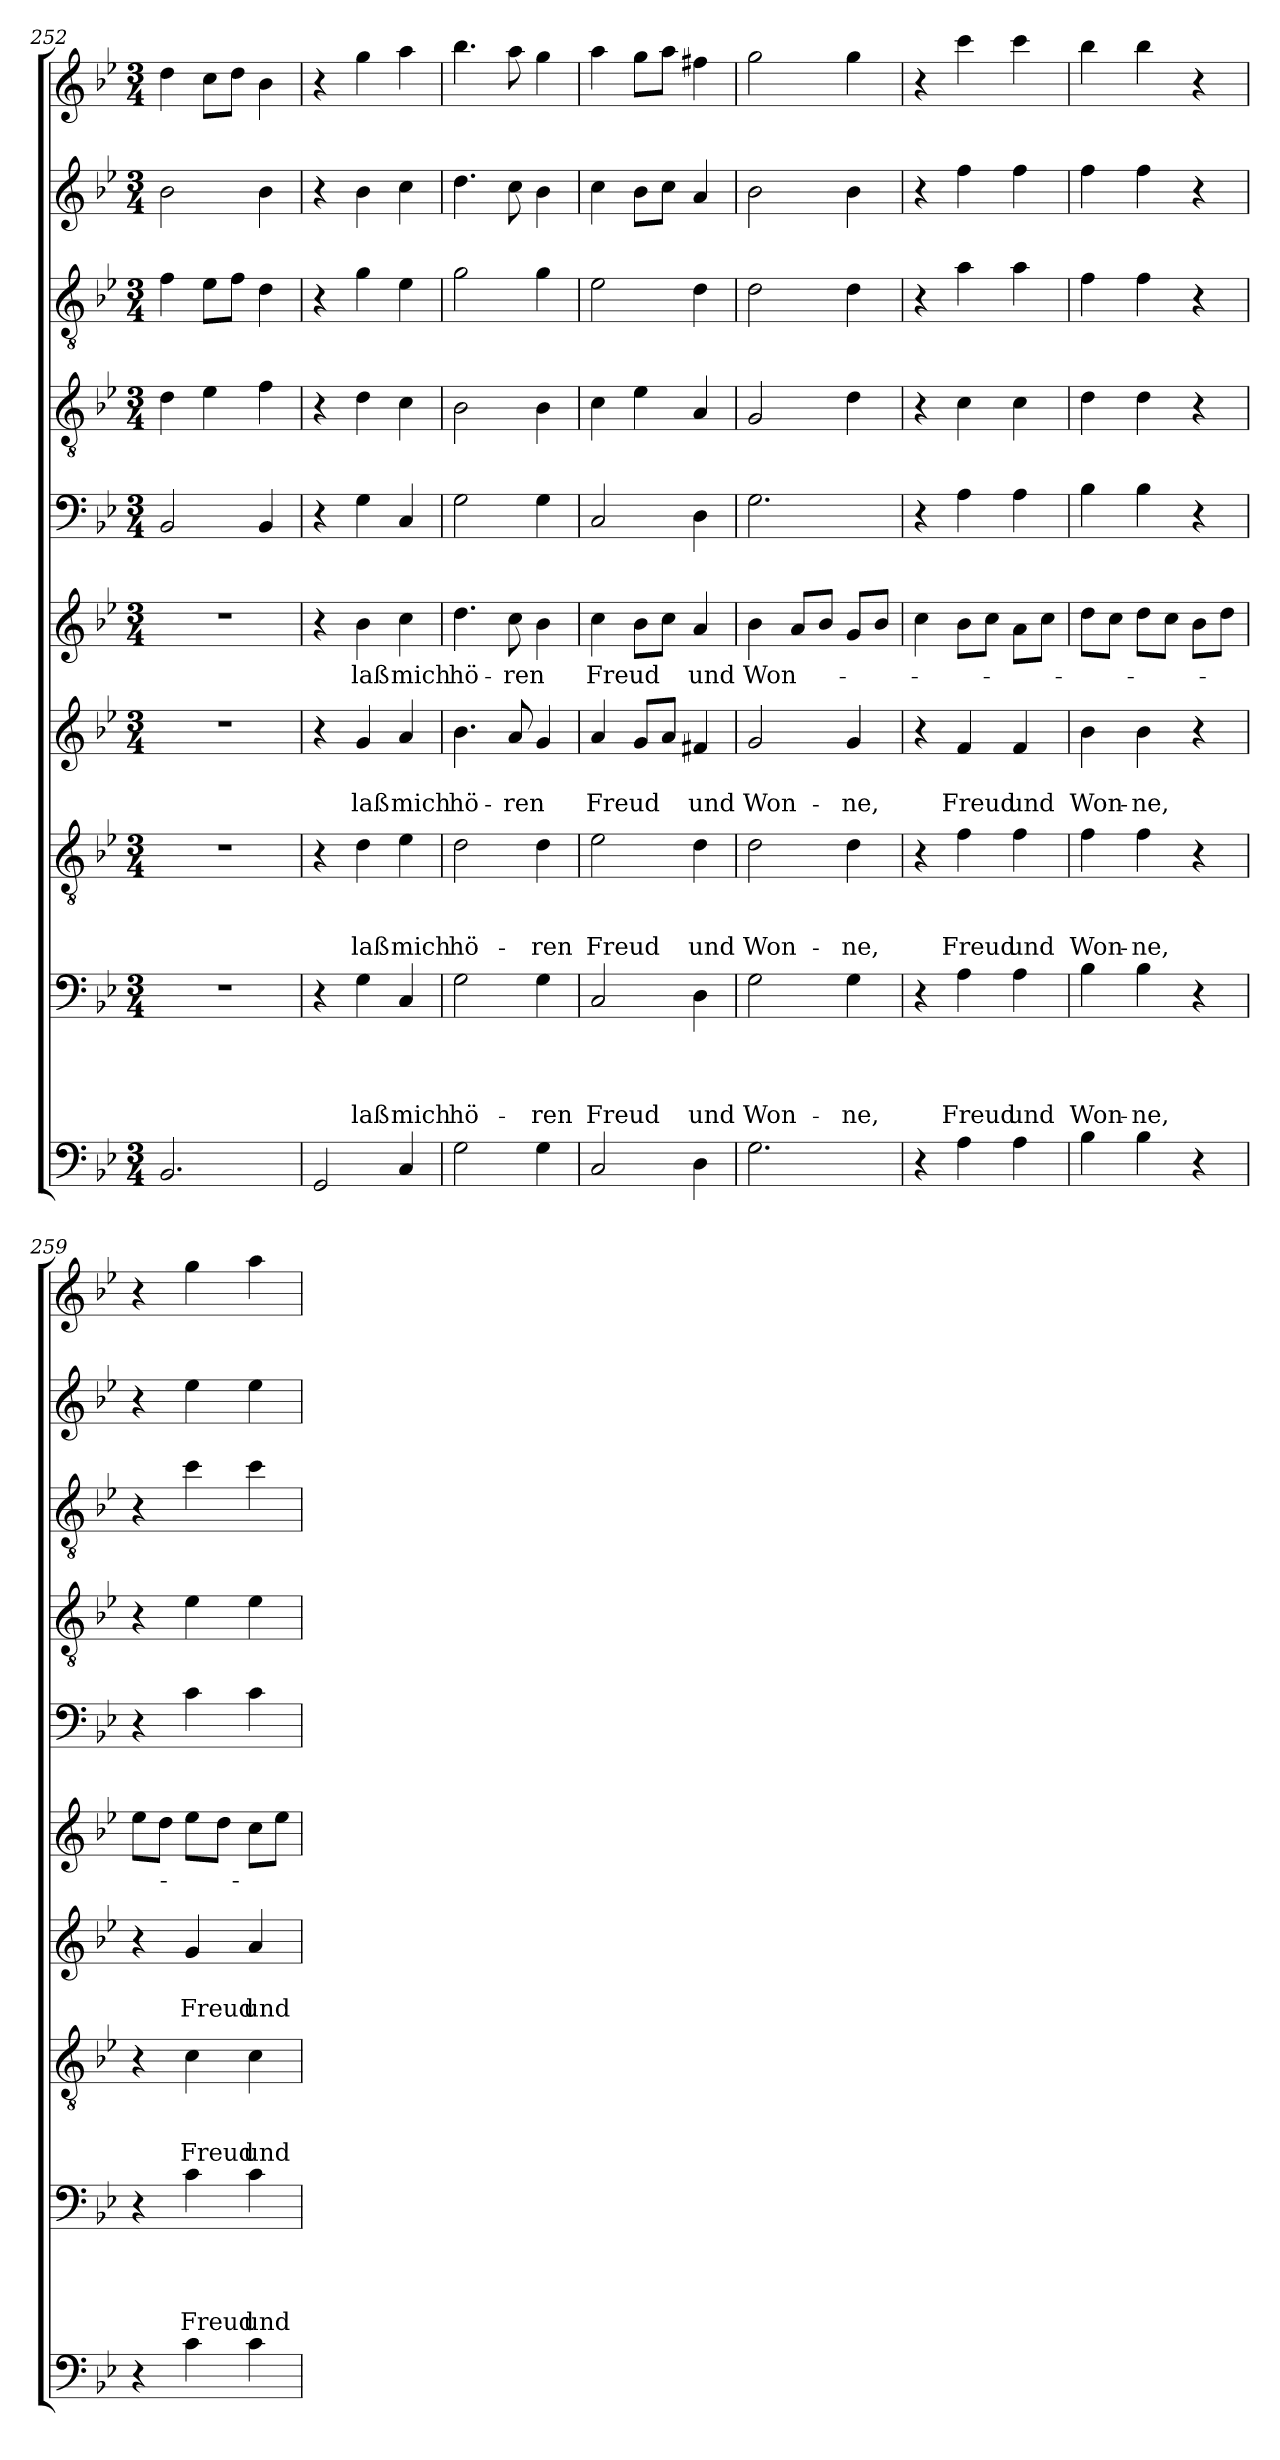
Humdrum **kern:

**kern	**kern	**text	**text	**text	**text	**kern	**text	**text	**text	**kern	**text	**text	**kern	**text	**kern	**kern	**kern	**kern	**kern
*part10	*part9	*part9	*part9	*part9	*part9	*part8	*part8	*part8	*part8	*part7	*part7	*part7	*part6	*part6	*part5	*part4	*part3	*part2	*part1
*staff10	*staff9	*staff9	*staff9	*staff9	*staff9	*staff8	*staff8	*staff8	*staff8	*staff7	*staff7	*staff7	*staff6	*staff6	*staff5	*staff4	*staff3	*staff2	*staff1
*clefF4	*clefF4	*	*	*	*	*clefGv2	*	*	*	*clefG2	*	*	*clefG2	*	*clefF4	*clefGv2	*clefGv2	*clefG2	*clefG2
*k[b-e-]	*k[b-e-]	*	*	*	*	*k[b-e-]	*	*	*	*k[b-e-]	*	*	*k[b-e-]	*	*k[b-e-]	*k[b-e-]	*k[b-e-]	*k[b-e-]	*k[b-e-]
*g:	*g:	*	*	*	*	*g:	*	*	*	*g:	*	*	*g:	*	*g:	*g:	*g:	*g:	*g:
*M3/4	*M3/4	*	*	*	*	*M3/4	*	*	*	*M3/4	*	*	*M3/4	*	*M3/4	*M3/4	*M3/4	*M3/4	*M3/4
=252	=252	=252	=252	=252	=252	=252	=252	=252	=252	=252	=252	=252	=252	=252	=252	=252	=252	=252	=252
2.BB-/	2.r	.	.	.	.	2.r	.	.	.	2.r	.	.	2.r	.	2BB-/	4d\	4f\	2b-\	4dd\
.	.	.	.	.	.	.	.	.	.	.	.	.	.	.	.	4e-\	8e-\L	.	8cc\L
.	.	.	.	.	.	.	.	.	.	.	.	.	.	.	.	.	8f\J	.	8dd\J
.	.	.	.	.	.	.	.	.	.	.	.	.	.	.	4BB-/	4f\	4d\	4b-\	4b-\
=253	=253	=253	=253	=253	=253	=253	=253	=253	=253	=253	=253	=253	=253	=253	=253	=253	=253	=253	=253
2GG/	4r	.	.	.	.	4r	.	.	.	4r	.	.	4r	.	4r	4r	4r	4r	4r
.	4G\	.	.	.	laß	4d\	.	.	laß	4g/	.	laß	4b-\	laß	4G\	4d\	4g\	4b-\	4gg\
4C/	4C/	.	.	.	mich	4e-\	.	.	mich	4a/	.	mich	4cc\	mich	4C/	4c\	4e-\	4cc\	4aa\
=254	=254	=254	=254	=254	=254	=254	=254	=254	=254	=254	=254	=254	=254	=254	=254	=254	=254	=254	=254
2G\	2G\	.	.	.	hö-	2d\	.	.	hö-	4.b-\	.	hö-	4.dd\	hö-	2G\	2B-\	2g\	4.dd\	4.bb-\
.	.	.	.	.	.	.	.	.	.	8a/	.	-ren	8cc\	-ren	.	.	.	8cc\	8aa\
4G\	4G\	.	.	.	-ren	4d\	.	.	-ren	4g/	.	.	4b-\	.	4G\	4B-\	4g\	4b-\	4gg\
!!LO:LB:g=z
=255	=255	=255	=255	=255	=255	=255	=255	=255	=255	=255	=255	=255	=255	=255	=255	=255	=255	=255	=255
2C/	2C/	.	.	.	Freud	2e-\	.	.	Freud	4a/	.	Freud	4cc\	Freud	2C/	4c\	2e-\	4cc\	4aa\
.	.	.	.	.	.	.	.	.	.	8g/L	.	.	8b-\L	.	.	4e-\	.	8b-\L	8gg\L
.	.	.	.	.	.	.	.	.	.	8a/J	.	.	8cc\J	.	.	.	.	8cc\J	8aa\J
4D\	4D\	.	.	.	und	4d\	.	.	und	4f#X/	.	und	4a/	und	4D\	4A/	4d\	4a/	4ff#X\
=256	=256	=256	=256	=256	=256	=256	=256	=256	=256	=256	=256	=256	=256	=256	=256	=256	=256	=256	=256
2.G\	2G\	.	.	.	Won-	2d\	.	.	Won-	2g/	.	Won-	4b-\	Won-	2.G\	2G/	2d\	2b-\	2gg\
.	.	.	.	.	.	.	.	.	.	.	.	.	8a/L	.	.	.	.	.	.
.	.	.	.	.	.	.	.	.	.	.	.	.	8b-/J	.	.	.	.	.	.
.	4G\	.	.	.	-ne,	4d\	.	.	-ne,	4g/	.	-ne,	8g/L	.	.	4d\	4d\	4b-\	4gg\
.	.	.	.	.	.	.	.	.	.	.	.	.	8b-/J	.	.	.	.	.	.
=257	=257	=257	=257	=257	=257	=257	=257	=257	=257	=257	=257	=257	=257	=257	=257	=257	=257	=257	=257
4r	4r	.	.	.	.	4r	.	.	.	4r	.	.	4cc\	.	4r	4r	4r	4r	4r
4A\	4A\	.	.	.	Freud	4f\	.	.	Freud	4f/	.	Freud	8b-\L	.	4A\	4c\	4a\	4ff\	4ccc\
.	.	.	.	.	.	.	.	.	.	.	.	.	8cc\J	.	.	.	.	.	.
4A\	4A\	.	.	.	und	4f\	.	.	und	4f/	.	und	8a\L	.	4A\	4c\	4a\	4ff\	4ccc\
.	.	.	.	.	.	.	.	.	.	.	.	.	8cc\J	.	.	.	.	.	.
=258	=258	=258	=258	=258	=258	=258	=258	=258	=258	=258	=258	=258	=258	=258	=258	=258	=258	=258	=258
4B-\	4B-\	.	.	.	Won-	4f\	.	.	Won-	4b-\	.	Won-	8dd\L	.	4B-\	4d\	4f\	4ff\	4bb-\
.	.	.	.	.	.	.	.	.	.	.	.	.	8cc\J	.	.	.	.	.	.
4B-\	4B-\	.	.	.	-ne,	4f\	.	.	-ne,	4b-\	.	-ne,	8dd\L	.	4B-\	4d\	4f\	4ff\	4bb-\
.	.	.	.	.	.	.	.	.	.	.	.	.	8cc\J	.	.	.	.	.	.
4r	4r	.	.	.	.	4r	.	.	.	4r	.	.	8b-\L	.	4r	4r	4r	4r	4r
.	.	.	.	.	.	.	.	.	.	.	.	.	8dd\J	.	.	.	.	.	.
=259	=259	=259	=259	=259	=259	=259	=259	=259	=259	=259	=259	=259	=259	=259	=259	=259	=259	=259	=259
4r	4r	.	.	.	.	4r	.	.	.	4r	.	.	8ee-\L	.	4r	4r	4r	4r	4r
.	.	.	.	.	.	.	.	.	.	.	.	.	8dd\J	.	.	.	.	.	.
4c\	4c\	.	.	.	Freud	4c\	.	.	Freud	4g/	.	Freud	8ee-\L	.	4c\	4e-\	4cc\	4ee-\	4gg\
.	.	.	.	.	.	.	.	.	.	.	.	.	8dd\J	.	.	.	.	.	.
4c\	4c\	.	.	.	und	4c\	.	.	und	4a/	.	und	8cc\L	.	4c\	4e-\	4cc\	4ee-\	4aa\
.	.	.	.	.	.	.	.	.	.	.	.	.	8ee-\J	.	.	.	.	.	.
=	=	=	=	=	=	=	=	=	=	=	=	=	=	=	=	=	=	=	=
*-	*-	*-	*-	*-	*-	*-	*-	*-	*-	*-	*-	*-	*-	*-	*-	*-	*-	*-	*-
